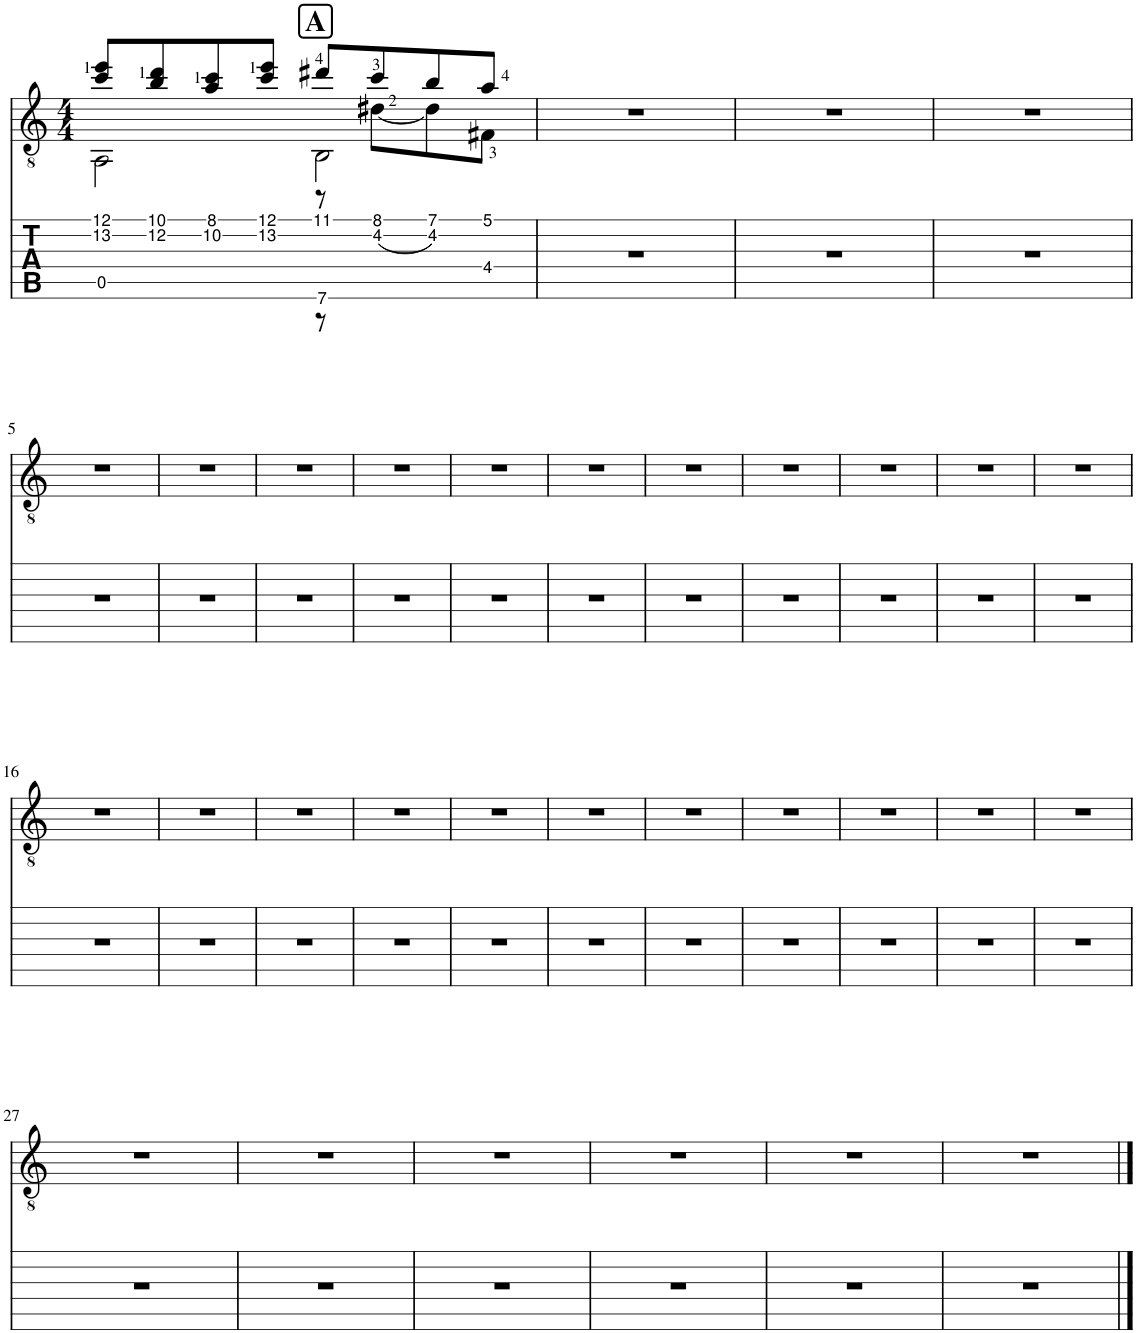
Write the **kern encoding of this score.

**kern	**kern
*part1	*part1
*staff2	*staff1
*I"Classical Guitar	*
*I'Guit.	*
*stria6	*
*	*clefGv2
*k[]	*
*M4/4	*M4/4
!!LO:REH:place=s1:a:B:cj:fs=14:t=A:qo=2
=1	=1
*^	*^
*	*^	*	*^
8cc\ 8ee\L	2AA	2ryy	8cc/ 8ee/L	2AA\	2ryy
8b\ 8dd\J	.	.	8b/ 8dd/	.	.
8a\ 8cc\L	.	.	8a/ 8cc/	.	.
8cc\ 8ee\J	.	.	8cc/ 8ee/J	.	.
8dd#XL	2BB	8r	8dd#X/L	2BB\	8r
8ccJ	.	[8d#X	8cc/	.	[8d#X\L
8bL	.	8d#L]	8b/	.	8d#\]
8aJ	.	8F#XJ	8a/J	.	8F#X\J
*v	*v	*v	*	*	*
*	*v	*v	*v
=2	=2
1r	1r
=3	=3
1r	1r
=4	=4
1r	1r
!!LO:LB:g=z
=5	=5
1r	1r
=6	=6
1r	1r
=7	=7
1r	1r
=8	=8
1r	1r
=9	=9
1r	1r
=10	=10
1r	1r
=11	=11
1r	1r
=12	=12
1r	1r
=13	=13
1r	1r
=14	=14
1r	1r
=15	=15
1r	1r
!!LO:LB:g=z
=16	=16
1r	1r
=17	=17
1r	1r
=18	=18
1r	1r
=19	=19
1r	1r
=20	=20
1r	1r
=21	=21
1r	1r
=22	=22
1r	1r
=23	=23
1r	1r
=24	=24
1r	1r
=25	=25
1r	1r
=26	=26
1r	1r
!!LO:LB:g=z
=27	=27
1r	1r
=28	=28
1r	1r
=29	=29
1r	1r
=30	=30
1r	1r
=31	=31
1r	1r
=32	=32
1r	1r
==	==
*-	*-
